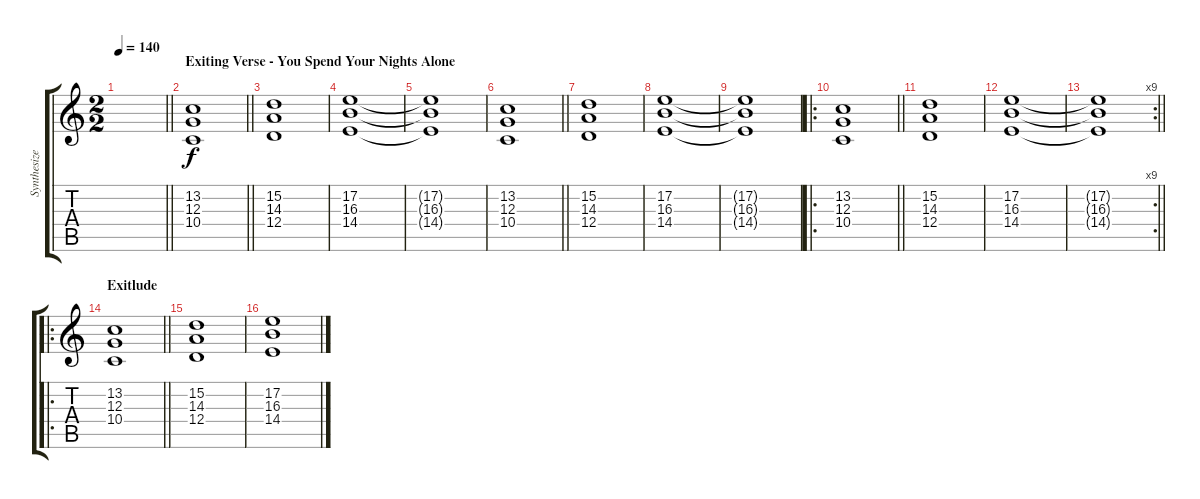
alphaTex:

\track ("Synthesizer (Right Hand)" "Synthesize") {instrument pad4choir}
\staff {score tabs}
\tuning (E4 B3 G3 D3 A2 E2) {hide}
\ts (2 2)
\section ("" "")
\tempo 140
\clef g2
\barLineRight lightlight
\ks c
|
\section ("" "Exiting Verse - You Spend Your Nights Alone")
\barLineRight lightlight
(13.2 12.3 10.4).1 |
(15.2 14.3 12.4).1 |
(17.2 16.3 14.4).1 |
(17.2{t} 16.3{t} 14.4{t}).1 |
\barLineRight lightlight
(13.2 12.3 10.4).1 |
(15.2 14.3 12.4).1 |
(17.2 16.3 14.4).1 |
(17.2{t} 16.3{t} 14.4{t}).1 |
\ro
\barLineRight lightlight
(13.2 12.3 10.4).1 |
(15.2 14.3 12.4).1 |
(17.2 16.3 14.4).1 |
\rc 9
\barLineRight lightlight
(17.2{t} 16.3{t} 14.4{t}).1 |
\ro
\section ("" "Exitlude")
\barLineRight lightlight
(13.2 12.3 10.4).1 |
(15.2 14.3 12.4).1 |
(17.2 16.3 14.4).1
